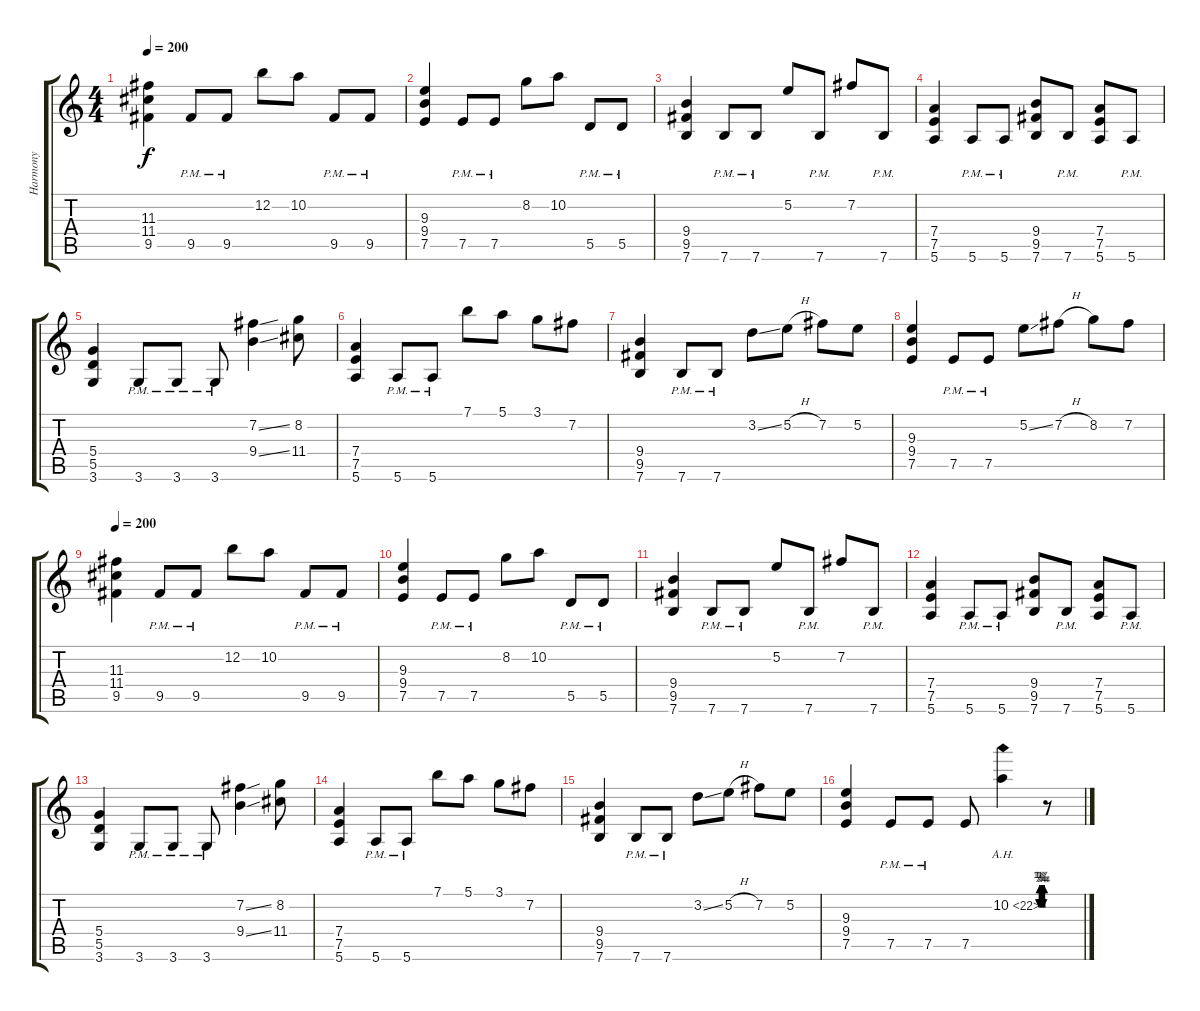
\track ("Harmony" "Harmony") {instrument distortionguitar}
\staff {score tabs}
\tuning (E4 B3 G3 D3 A2 E2) {hide}
\ts (4 4)
\tempo 200
\clef g2
\ks c
(11.3 11.4 9.5).4{dy f} 9.5{pm}.8 9.5{pm}.8 12.2.8 10.2.8 9.5{pm}.8 9.5{pm}.8 |
(9.3 9.4 7.5).4 7.5{pm}.8 7.5{pm}.8 8.2.8 10.2.8 5.5{pm}.8 5.5{pm}.8 |
(9.4 9.5 7.6).4 7.6{pm}.8 7.6{pm}.8 5.2.8 7.6{pm}.8 7.2.8 7.6{pm}.8 |
(7.4 7.5 5.6).4 5.6{pm}.8 5.6{pm}.8 (9.4 9.5 7.6).8 7.6{pm}.8 (7.4 7.5 5.6).8 5.6{pm}.8 |
(5.4 5.5 3.6).4 3.6{pm}.8 3.6{pm}.8 3.6{pm}.8 (7.2{ss} 9.4{ss}).4 (8.2 11.4).8 |
(7.4 7.5 5.6).4 5.6{pm}.8 5.6{pm}.8 7.1.8 5.1.8 3.1.8 7.2.8 |
(9.4 9.5 7.6).4 7.6{pm}.8 7.6{pm}.8 3.2{ss}.8 5.2{h}.8 7.2.8 5.2.8 |
(9.3 9.4 7.5).4 7.5{pm}.8 7.5{pm}.8 5.2{ss}.8 7.2{h}.8 8.2.8 7.2.8 |
\tempo 200
(11.3 11.4 9.5).4 9.5{pm}.8 9.5{pm}.8 12.2.8 10.2.8 9.5{pm}.8 9.5{pm}.8 |
(9.3 9.4 7.5).4 7.5{pm}.8 7.5{pm}.8 8.2.8 10.2.8 5.5{pm}.8 5.5{pm}.8 |
(9.4 9.5 7.6).4 7.6{pm}.8 7.6{pm}.8 5.2.8 7.6{pm}.8 7.2.8 7.6{pm}.8 |
(7.4 7.5 5.6).4 5.6{pm}.8 5.6{pm}.8 (9.4 9.5 7.6).8 7.6{pm}.8 (7.4 7.5 5.6).8 5.6{pm}.8 |
(5.4 5.5 3.6).4 3.6{pm}.8 3.6{pm}.8 3.6{pm}.8 (7.2{ss} 9.4{ss}).4 (8.2 11.4).8 |
(7.4 7.5 5.6).4 5.6{pm}.8 5.6{pm}.8 7.1.8 5.1.8 3.1.8 7.2.8 |
(9.4 9.5 7.6).4 7.6{pm}.8 7.6{pm}.8 3.2{ss}.8 5.2{h}.8 7.2.8 5.2.8 |
(9.3 9.4 7.5).4 7.5{pm}.8 7.5{pm}.8 7.5.8 10.2{be (custom 0 0 8 1 15 0 23 1 30 0 38 1 45 0 53 1 60 0) ah 12}.4 r.8
